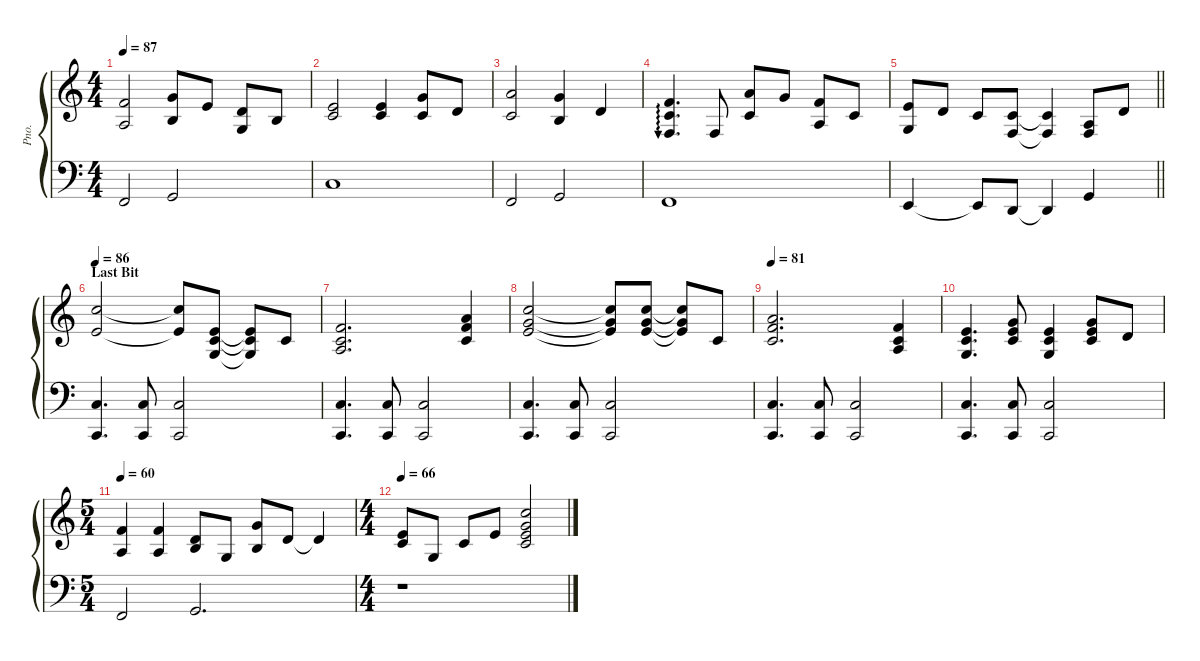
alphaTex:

\defaultSystemsLayout 4
\hideDynamics
\bracketExtendMode groupsimilarinstruments
\otherSystemsTrackNameOrientation horizontal
\track ("Grand Piano" "Pno.") {instrument acousticgrandpiano}
\staff {score}
\tuning (E4 B3 G3 D3 A2 E2)
\ts (4 4)
\tempo 87
\clef g2
\ks c
(2.3 1.1).2{dy mf beam Up} (0.2 3.1).8{beam Up} 0.1.8{beam Up} (0.3 3.2).8{beam Up} 0.2.8{beam Up} |
(1.2 0.1).2{beam Up} (1.2 0.1).4{beam Up} (1.2 3.1).8{beam Up} 3.2.8{beam Up} |
(1.2 5.1).2{beam Up} (0.2 3.1).4{beam Up} 3.2.4{beam Up} |
(3.4 1.2 1.1).4{d au 0 beam Up} 3.4.8{beam Up} (1.2 5.1).8{beam Up} 3.1.8{beam Up} (2.3 1.1).8{beam Up} 1.2.8{beam Up} |
\barLineRight lightlight
(0.3 0.1).8{beam Up} 3.2.8{beam Up} 1.2.8{beam Up} (3.4 1.2).8{beam Up} (3.4{t} 1.2{t}).4{beam Up} (3.4 2.3).8{beam Up} 3.2.8{beam Up} |
\section ("" "Last Bit")
\tempo 86
(5.2 8.1).2{beam Up} (5.2{t} 8.1{t}).8{beam Up} (0.3 1.2 0.1).8{beam Up} (0.3{t} 1.2{t} 0.1{t}).8{beam Up} 1.2.8{beam Up} |
(2.3 1.2 1.1).2{d beam Up} (1.2 1.1 14.3).4{beam Up} |
(0.1 8.2 17.3).2{beam Up} (0.1{t} 8.2{t} 17.3{t}).8{beam Up} (0.1 8.2 17.3).8{beam Up} (0.1{t} 8.2{t} 17.3{t}).8{beam Up} 10.4.8{beam Up} |
\tempo 81
(10.4 10.3 10.2).2{d beam Up} (7.4 5.3 6.2).4{beam Up} |
(0.3 1.2 0.1).4{d beam Up} (1.2 0.1 12.3).8{beam Up} (0.3 1.2 0.1).4{beam Up} (1.2 0.1 12.3).8{beam Up} 3.2.8{beam Up} |
\ts (5 4)
\tempo 60
(2.3 1.1).4{beam Up} (2.3 1.1).4{beam Up} (0.2 7.3).8{beam Up} 0.3.8{beam Up} (0.2 3.1).8{beam Up} 3.2.8{beam Up} 3.2{t}.4{beam Up} |
\ts (4 4)
\tempo 66
(1.2 0.1).8{beam Up} 0.3.8{beam Up} 1.2.8{beam Up} 0.1.8{beam Up} (1.2 0.1 12.3 22.4).2{beam Up}
\staff {score}
\tuning (G2 D2 A1 E1 B0)
\clef f4
\ottava regular
\simile none
\ks c
3.2.2{dy mf beam Up} 0.1.2{beam Up} |
5.1.1{beam Up} |
3.2.2{beam Up} 0.1.2{beam Up} |
3.2.1{beam Up} |
\barLineRight lightlight
2.2.4{beam Up} 2.2{t}.8{beam Up} 0.2.8{beam Up} 0.2{t}.4{beam Up} 0.1.4{beam Up} |
(3.3 5.1).4{d beam Up} (3.3 5.1).8{beam Up} (3.3 5.1).2{beam Up} |
(3.3 5.1).4{d beam Up} (3.3 5.1).8{beam Up} (3.3 5.1).2{beam Up} |
(3.3 5.1).4{d beam Up} (3.3 5.1).8{beam Up} (3.3 5.1).2{beam Up} |
(3.3 5.1).4{d beam Up} (3.3 5.1).8{beam Up} (3.3 5.1).2{beam Up} |
(3.3 5.1).4{d beam Up} (3.3 5.1).8{beam Up} (3.3 5.1).2{beam Up} |
3.2.2{beam Up} 0.1.2{d beam Up} |
r.1{beam Down}
